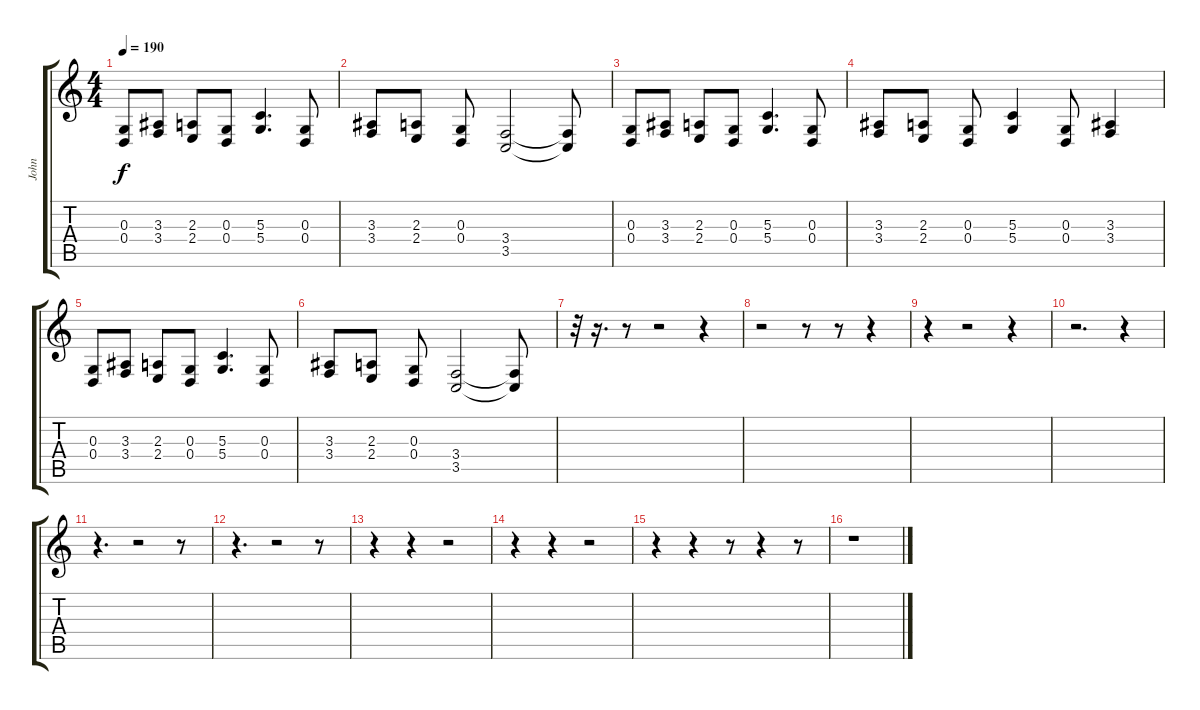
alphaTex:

\track ("John" "John") {instrument drawbarorgan}
\staff {score tabs}
\tuning (E4 B3 G3 D3 A2 E2) {hide}
\ts (4 4)
\tempo 190
\clef g2
\ks c
(0.3 0.4).8{dy f} (3.3 3.4).8 (2.3 2.4).8 (0.3 0.4).8 (5.3 5.4).4{d} (0.3 0.4).8 |
(3.3 3.4).8 (2.3 2.4).8 (0.3 0.4).8 (3.4 3.5).2 (3.4{t} 3.5{t}).8 |
(0.3 0.4).8 (3.3 3.4).8 (2.3 2.4).8 (0.3 0.4).8 (5.3 5.4).4{d} (0.3 0.4).8 |
(3.3 3.4).8 (2.3 2.4).8 (0.3 0.4).8 (5.3 5.4).4 (0.3 0.4).8 (3.3 3.4).4 |
(0.3 0.4).8 (3.3 3.4).8 (2.3 2.4).8 (0.3 0.4).8 (5.3 5.4).4{d} (0.3 0.4).8 |
(3.3 3.4).8 (2.3 2.4).8 (0.3 0.4).8 (3.4 3.5).2 (3.4{t} 3.5{t}).8 |
r.32 r.16{d} r.8 r.2 r.4 |
r.2 r.8 r.8 r.4 |
r.4 r.2 r.4 |
r.2{d} r.4 |
r.4{d} r.2 r.8 |
r.4{d} r.2 r.8 |
r.4 r.4 r.2 |
r.4 r.4 r.2 |
r.4 r.4 r.8 r.4 r.8 |
r.1
